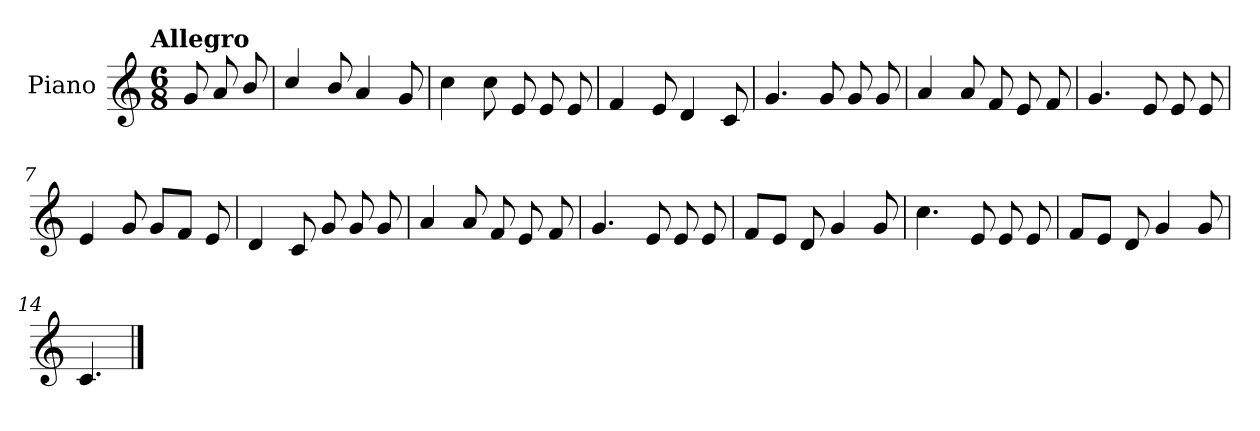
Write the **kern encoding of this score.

**kern
*part1
*staff1
*I"Piano
*I'Pno.
*clefG2
*k[]
!!LO:TX:omd:t=Allegro
*M6/8
*MM144
=
8g/
8a/
8b/
=1
4cc/
8b/
4a/
8g/
=2
4cc\
8cc\
8e/
8e/
8e/
=3
4f/
8e/
4d/
8c/
=4
4.g/
8g/
8g/
8g/
!!LO:LB:g=z
=5
4a/
8a/
8f/
8e/
8f/
=6
4.g/
8e/
8e/
8e/
=7
4e/
8g/
8g/L
8f/J
8e/
=8
4d/
8c/
8g/
8g/
8g/
=9
4a/
8a/
8f/
8e/
8f/
!!LO:LB:g=z
=10
4.g/
8e/
8e/
8e/
=11
8f/L
8e/J
8d/
4g/
8g/
=12
4.cc\
8e/
8e/
8e/
=13
8f/L
8e/J
8d/
4g/
8g/
=14
4.c/
==
*-
